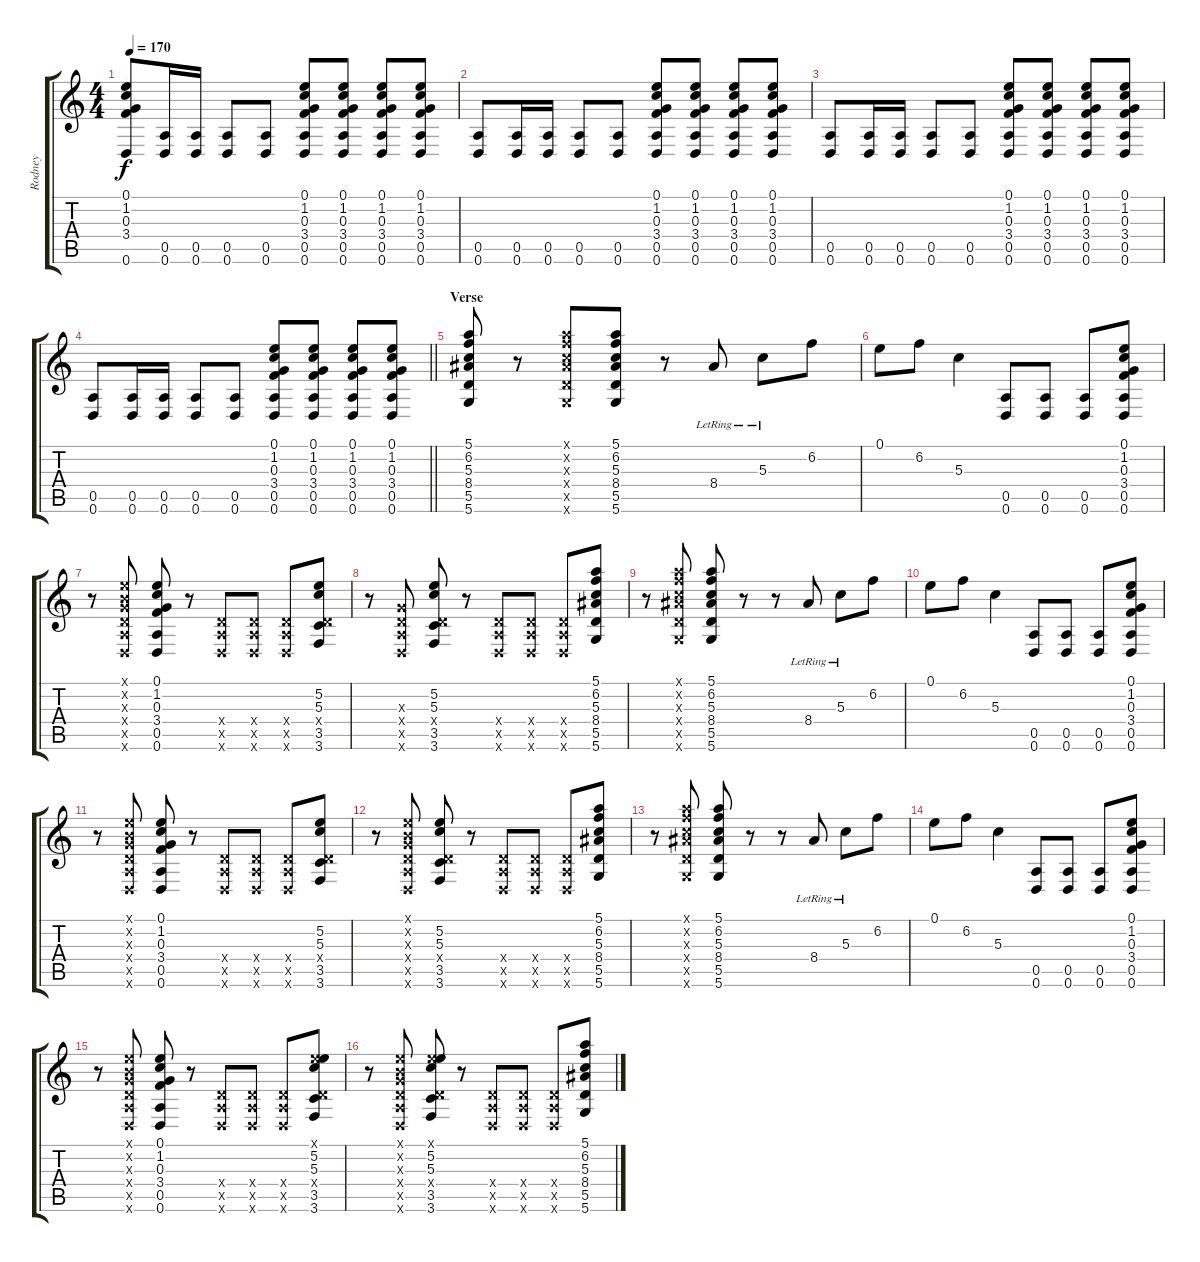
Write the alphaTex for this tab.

\track ("Rodney" "Rodney") {instrument distortionguitar}
\staff {score tabs}
\tuning (E4 B3 G3 D3 A2 D2) {hide}
\ts (4 4)
\tempo 170
\clef g2
\ks c
(0.1{t} 1.2{t} 0.3{t} 3.4{t} 0.6{t}).8{dy f} (0.5 0.6).16 (0.5 0.6).16 (0.5 0.6).8 (0.5 0.6).8 (0.1 1.2 0.3 3.4 0.5 0.6).8 (0.1 1.2 0.3 3.4 0.5 0.6).8 (0.1 1.2 0.3 3.4 0.5 0.6).8 (0.1 1.2 0.3 3.4 0.5 0.6).8 |
(0.5 0.6).8 (0.5 0.6).16 (0.5 0.6).16 (0.5 0.6).8 (0.5 0.6).8 (0.1 1.2 0.3 3.4 0.5 0.6).8 (0.1 1.2 0.3 3.4 0.5 0.6).8 (0.1 1.2 0.3 3.4 0.5 0.6).8 (0.1 1.2 0.3 3.4 0.5 0.6).8 |
(0.5 0.6).8 (0.5 0.6).16 (0.5 0.6).16 (0.5 0.6).8 (0.5 0.6).8 (0.1 1.2 0.3 3.4 0.5 0.6).8 (0.1 1.2 0.3 3.4 0.5 0.6).8 (0.1 1.2 0.3 3.4 0.5 0.6).8 (0.1 1.2 0.3 3.4 0.5 0.6).8 |
\barLineRight lightlight
(0.5 0.6).8 (0.5 0.6).16 (0.5 0.6).16 (0.5 0.6).8 (0.5 0.6).8 (0.1 1.2 0.3 3.4 0.5 0.6).8 (0.1 1.2 0.3 3.4 0.5 0.6).8 (0.1 1.2 0.3 3.4 0.5 0.6).8 (0.1 1.2 0.3 3.4 0.5 0.6).8 |
\section ("" "Verse")
(5.1 6.2 5.3 8.4 5.5 5.6).8 r.8 (5.1{x} 6.2{x} 5.3{x} 8.4{x} 5.5{x} 5.6{x}).8 (5.1 6.2 5.3 8.4 5.5 5.6).8 r.8 8.4{lr}.8 5.3{lr}.8 6.2.8 |
0.1.8 6.2.8 5.3.4 (0.5 0.6).8 (0.5 0.6).8 (0.5 0.6).8 (0.1 1.2 0.3 3.4 0.5 0.6).8 |
r.8 (0.1{x} 0.2{x} 0.3{x} 0.4{x} 0.5{x} 0.6{x}).8 (0.1 1.2 0.3 3.4 0.5 0.6).8 r.8 (0.4{x} 0.5{x} 0.6{x}).8 (0.4{x} 0.5{x} 0.6{x}).8 (0.4{x} 0.5{x} 0.6{x}).8 (5.2 5.3 0.4{x} 3.5 3.6).8 |
r.8 (0.3{x} 0.4{x} 0.5{x} 0.6{x}).8 (5.2 5.3 0.4{x} 3.5 3.6).8 r.8 (0.4{x} 0.5{x} 0.6{x}).8 (0.4{x} 0.5{x} 0.6{x}).8 (0.4{x} 0.5{x} 0.6{x}).8 (5.1 6.2 5.3 8.4 5.5 5.6).8 |
r.8 (5.1{x} 6.2{x} 5.3{x} 8.4{x} 5.5{x} 5.6{x}).8 (5.1 6.2 5.3 8.4 5.5 5.6).8 r.8 r.8 8.4{lr}.8 5.3{lr}.8 6.2.8 |
0.1.8 6.2.8 5.3.4 (0.5 0.6).8 (0.5 0.6).8 (0.5 0.6).8 (0.1 1.2 0.3 3.4 0.5 0.6).8 |
r.8 (0.1{x} 0.2{x} 0.3{x} 0.4{x} 0.5{x} 0.6{x}).8 (0.1 1.2 0.3 3.4 0.5 0.6).8 r.8 (0.4{x} 0.5{x} 0.6{x}).8 (0.4{x} 0.5{x} 0.6{x}).8 (0.4{x} 0.5{x} 0.6{x}).8 (5.2 5.3 0.4{x} 3.5 3.6).8 |
r.8 (0.1{x} 0.2{x} 0.3{x} 0.4{x} 0.5{x} 0.6{x}).8 (5.2 5.3 0.4{x} 3.5 3.6).8 r.8 (0.4{x} 0.5{x} 0.6{x}).8 (0.4{x} 0.5{x} 0.6{x}).8 (0.4{x} 0.5{x} 0.6{x}).8 (5.1 6.2 5.3 8.4 5.5 5.6).8 |
r.8 (5.1{x} 6.2{x} 5.3{x} 8.4{x} 5.5{x} 5.6{x}).8 (5.1 6.2 5.3 8.4 5.5 5.6).8 r.8 r.8 8.4{lr}.8 5.3{lr}.8 6.2.8 |
0.1.8 6.2.8 5.3.4 (0.5 0.6).8 (0.5 0.6).8 (0.5 0.6).8 (0.1 1.2 0.3 3.4 0.5 0.6).8 |
r.8 (0.1{x} 0.2{x} 0.3{x} 0.4{x} 0.5{x} 0.6{x}).8 (0.1 1.2 0.3 3.4 0.5 0.6).8 r.8 (0.4{x} 0.5{x} 0.6{x}).8 (0.4{x} 0.5{x} 0.6{x}).8 (0.4{x} 0.5{x} 0.6{x}).8 (0.1{x} 5.2 5.3 0.4{x} 3.5 3.6).8 |
r.8 (0.1{x} 0.2{x} 0.3{x} 0.4{x} 0.5{x} 0.6{x}).8 (0.1{x} 5.2 5.3 0.4{x} 3.5 3.6).8 r.8 (0.4{x} 0.5{x} 0.6{x}).8 (0.4{x} 0.5{x} 0.6{x}).8 (0.4{x} 0.5{x} 0.6{x}).8 (5.1 6.2 5.3 8.4 5.5 5.6).8
